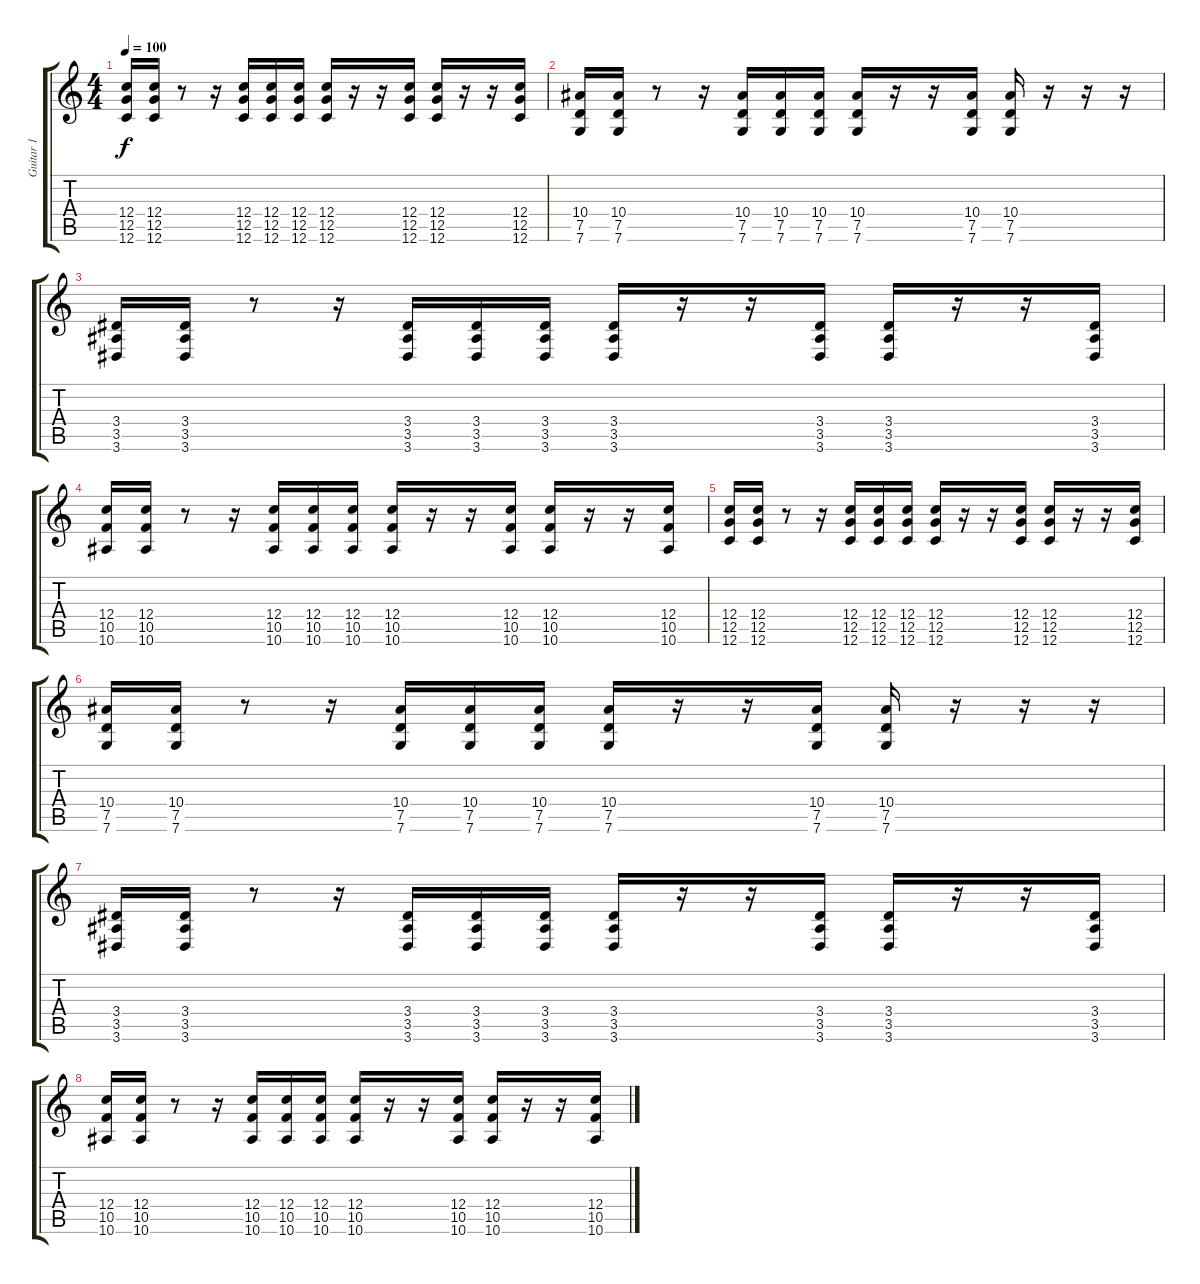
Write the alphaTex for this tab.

\track ("Guitar 1" "Guitar 1") {instrument distortionguitar}
\staff {score tabs}
\tuning (D4 A3 F3 C3 G2 C2) {hide}
\ts (4 4)
\tempo 100
\clef g2
\ks c
(12.4 12.5 12.6).16{dy f} (12.4 12.5 12.6).16 r.8 r.16 (12.4 12.5 12.6).16 (12.4 12.5 12.6).16 (12.4 12.5 12.6).16 (12.4 12.5 12.6).16 r.16 r.16 (12.4 12.5 12.6).16 (12.4 12.5 12.6).16 r.16 r.16 (12.4 12.5 12.6).16 |
(10.4 7.5 7.6).16 (10.4 7.5 7.6).16 r.8 r.16 (10.4 7.5 7.6).16 (10.4 7.5 7.6).16 (10.4 7.5 7.6).16 (10.4 7.5 7.6).16 r.16 r.16 (10.4 7.5 7.6).16 (10.4 7.5 7.6).16 r.16 r.16 r.16 |
(3.4 3.5 3.6).16 (3.4 3.5 3.6).16 r.8 r.16 (3.4 3.5 3.6).16 (3.4 3.5 3.6).16 (3.4 3.5 3.6).16 (3.4 3.5 3.6).16 r.16 r.16 (3.4 3.5 3.6).16 (3.4 3.5 3.6).16 r.16 r.16 (3.4 3.5 3.6).16 |
(12.4 10.5 10.6).16 (12.4 10.5 10.6).16 r.8 r.16 (12.4 10.5 10.6).16 (12.4 10.5 10.6).16 (12.4 10.5 10.6).16 (12.4 10.5 10.6).16 r.16 r.16 (12.4 10.5 10.6).16 (12.4 10.5 10.6).16 r.16 r.16 (12.4 10.5 10.6).16 |
(12.4 12.5 12.6).16 (12.4 12.5 12.6).16 r.8 r.16 (12.4 12.5 12.6).16 (12.4 12.5 12.6).16 (12.4 12.5 12.6).16 (12.4 12.5 12.6).16 r.16 r.16 (12.4 12.5 12.6).16 (12.4 12.5 12.6).16 r.16 r.16 (12.4 12.5 12.6).16 |
(10.4 7.5 7.6).16 (10.4 7.5 7.6).16 r.8 r.16 (10.4 7.5 7.6).16 (10.4 7.5 7.6).16 (10.4 7.5 7.6).16 (10.4 7.5 7.6).16 r.16 r.16 (10.4 7.5 7.6).16 (10.4 7.5 7.6).16 r.16 r.16 r.16 |
(3.4 3.5 3.6).16 (3.4 3.5 3.6).16 r.8 r.16 (3.4 3.5 3.6).16 (3.4 3.5 3.6).16 (3.4 3.5 3.6).16 (3.4 3.5 3.6).16 r.16 r.16 (3.4 3.5 3.6).16 (3.4 3.5 3.6).16 r.16 r.16 (3.4 3.5 3.6).16 |
(12.4 10.5 10.6).16 (12.4 10.5 10.6).16 r.8 r.16 (12.4 10.5 10.6).16 (12.4 10.5 10.6).16 (12.4 10.5 10.6).16 (12.4 10.5 10.6).16 r.16 r.16 (12.4 10.5 10.6).16 (12.4 10.5 10.6).16 r.16 r.16 (12.4 10.5 10.6).16
